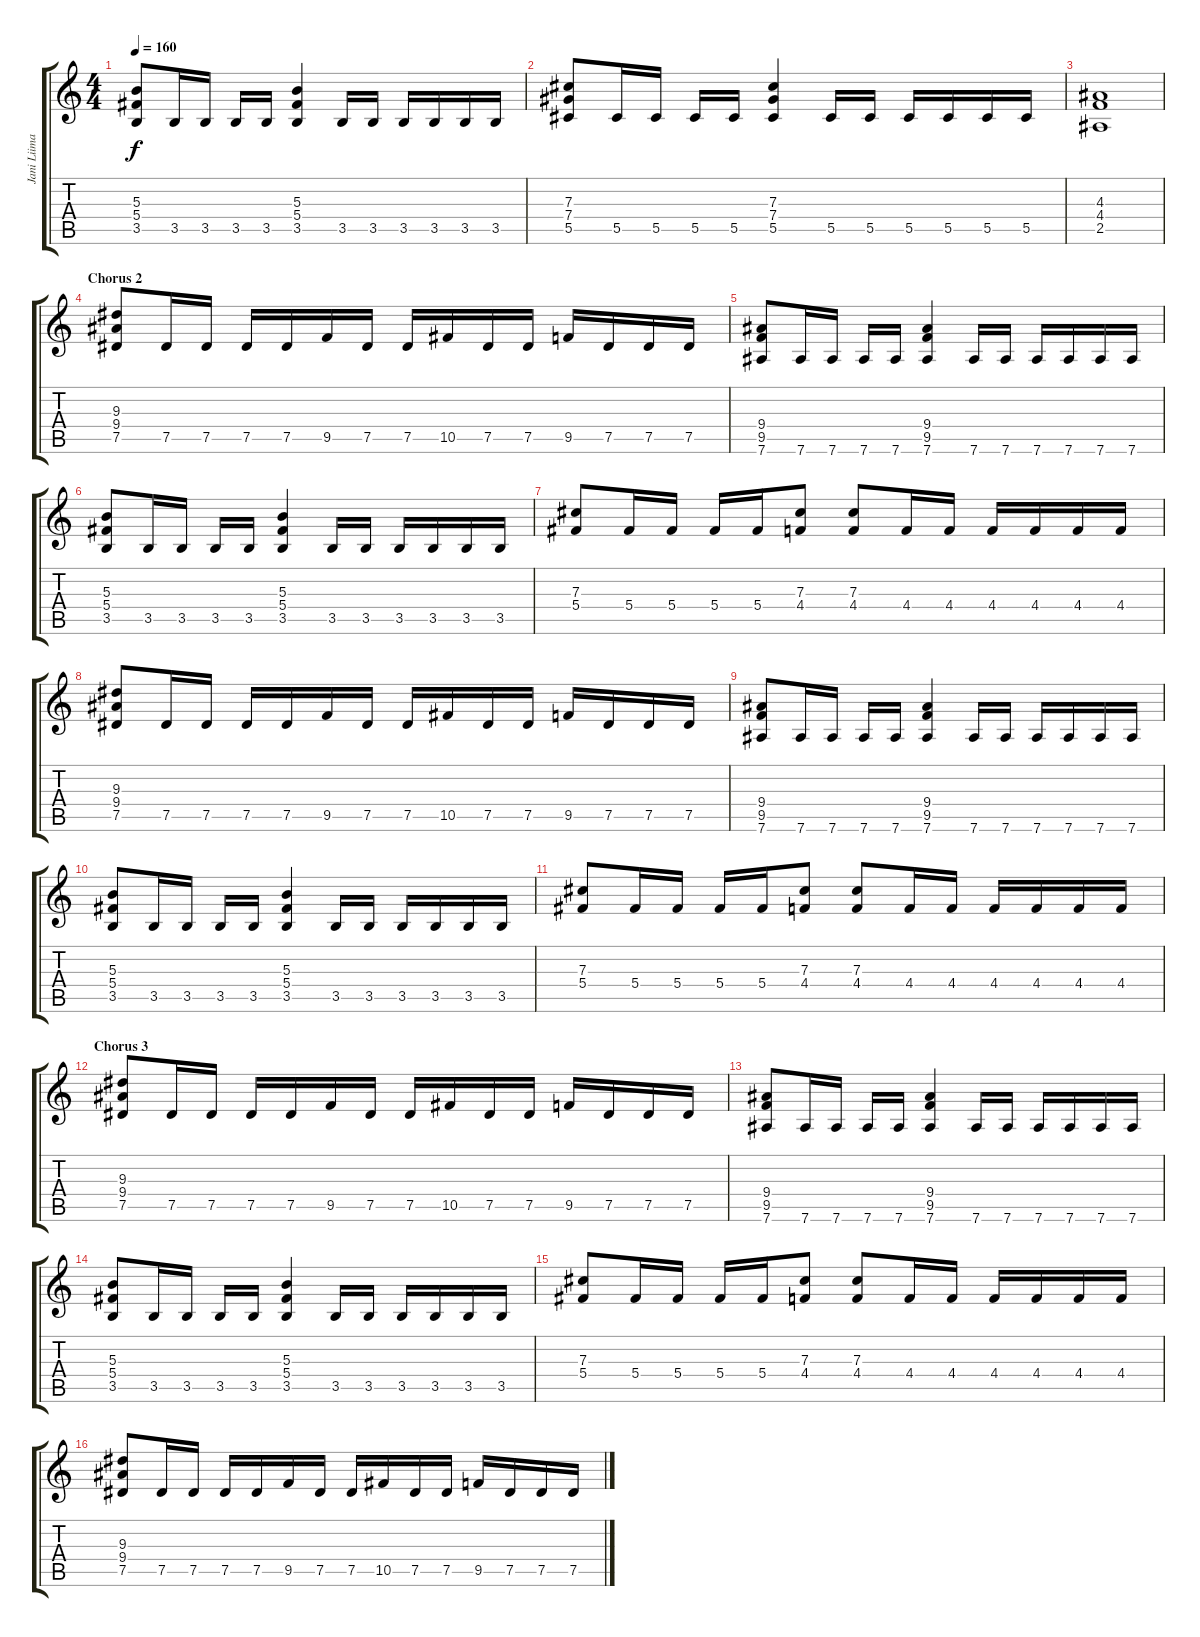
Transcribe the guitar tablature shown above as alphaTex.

\track ("Jani Liimatainen 2" "Jani Liima") {instrument distortionguitar}
\staff {score tabs}
\tuning (Eb4 Bb3 Gb3 Db3 Ab2 Eb2) {hide}
\ts (4 4)
\tempo 160
\clef g2
\ks c
(5.3 5.4 3.5).8{dy f} 3.5.16 3.5.16 3.5.16 3.5.16 (5.3 5.4 3.5).4 3.5.16 3.5.16 3.5.16 3.5.16 3.5.16 3.5.16 |
(7.3 7.4 5.5).8 5.5.16 5.5.16 5.5.16 5.5.16 (7.3 7.4 5.5).4 5.5.16 5.5.16 5.5.16 5.5.16 5.5.16 5.5.16 |
(4.3 4.4 2.5).1 |
\section ("" "Chorus 2")
(9.3 9.4 7.5).8 7.5.16 7.5.16 7.5.16 7.5.16 9.5.16 7.5.16 7.5.16 10.5.16 7.5.16 7.5.16 9.5.16 7.5.16 7.5.16 7.5.16 |
(9.4 9.5 7.6).8 7.6.16 7.6.16 7.6.16 7.6.16 (9.4 9.5 7.6).4 7.6.16 7.6.16 7.6.16 7.6.16 7.6.16 7.6.16 |
(5.3 5.4 3.5).8 3.5.16 3.5.16 3.5.16 3.5.16 (5.3 5.4 3.5).4 3.5.16 3.5.16 3.5.16 3.5.16 3.5.16 3.5.16 |
(7.3 5.4).8 5.4.16 5.4.16 5.4.16 5.4.16 (7.3 4.4).8 (7.3 4.4).8 4.4.16 4.4.16 4.4.16 4.4.16 4.4.16 4.4.16 |
(9.3 9.4 7.5).8 7.5.16 7.5.16 7.5.16 7.5.16 9.5.16 7.5.16 7.5.16 10.5.16 7.5.16 7.5.16 9.5.16 7.5.16 7.5.16 7.5.16 |
(9.4 9.5 7.6).8 7.6.16 7.6.16 7.6.16 7.6.16 (9.4 9.5 7.6).4 7.6.16 7.6.16 7.6.16 7.6.16 7.6.16 7.6.16 |
(5.3 5.4 3.5).8 3.5.16 3.5.16 3.5.16 3.5.16 (5.3 5.4 3.5).4 3.5.16 3.5.16 3.5.16 3.5.16 3.5.16 3.5.16 |
(7.3 5.4).8 5.4.16 5.4.16 5.4.16 5.4.16 (7.3 4.4).8 (7.3 4.4).8 4.4.16 4.4.16 4.4.16 4.4.16 4.4.16 4.4.16 |
\section ("" "Chorus 3")
(9.3 9.4 7.5).8 7.5.16 7.5.16 7.5.16 7.5.16 9.5.16 7.5.16 7.5.16 10.5.16 7.5.16 7.5.16 9.5.16 7.5.16 7.5.16 7.5.16 |
(9.4 9.5 7.6).8 7.6.16 7.6.16 7.6.16 7.6.16 (9.4 9.5 7.6).4 7.6.16 7.6.16 7.6.16 7.6.16 7.6.16 7.6.16 |
(5.3 5.4 3.5).8 3.5.16 3.5.16 3.5.16 3.5.16 (5.3 5.4 3.5).4 3.5.16 3.5.16 3.5.16 3.5.16 3.5.16 3.5.16 |
(7.3 5.4).8 5.4.16 5.4.16 5.4.16 5.4.16 (7.3 4.4).8 (7.3 4.4).8 4.4.16 4.4.16 4.4.16 4.4.16 4.4.16 4.4.16 |
(9.3 9.4 7.5).8 7.5.16 7.5.16 7.5.16 7.5.16 9.5.16 7.5.16 7.5.16 10.5.16 7.5.16 7.5.16 9.5.16 7.5.16 7.5.16 7.5.16
